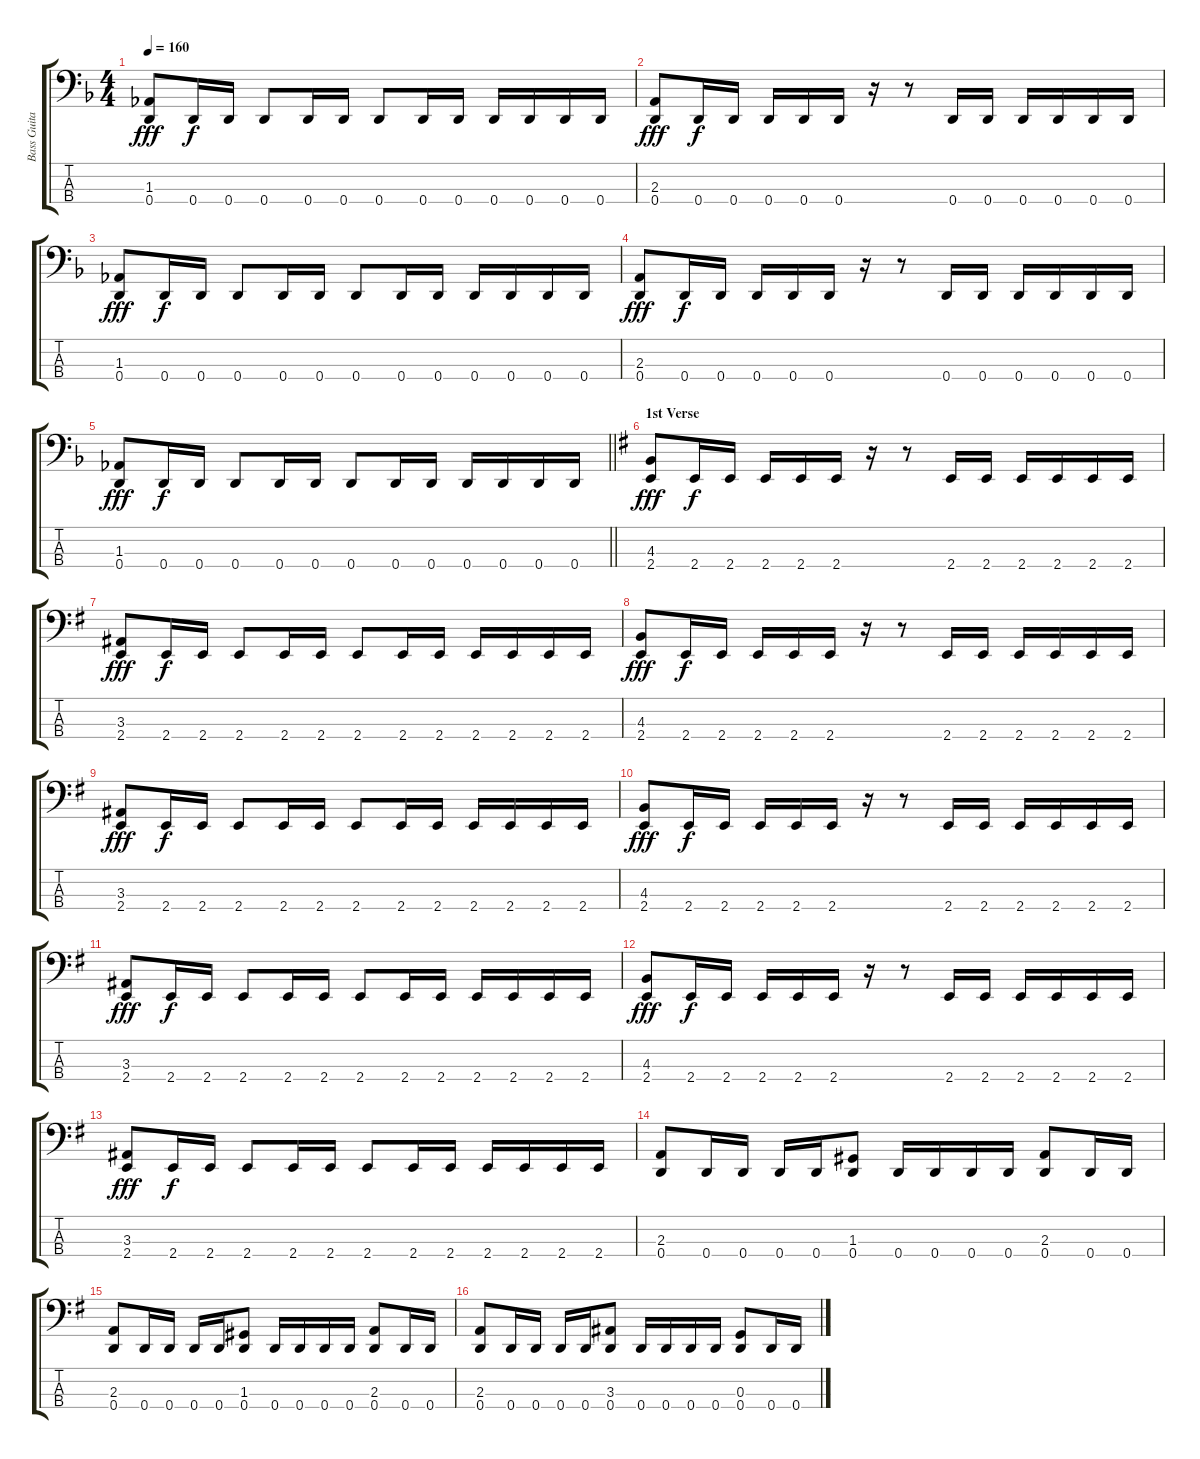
\track ("Bass Guitar" "Bass Guita") {instrument electricbassfinger}
\staff {score tabs}
\tuning (F2 C2 G1 D1) {hide}
\ts (4 4)
\tempo 160
\clef f4
\ks dminor
(1.3 0.4).8{dy fff} 0.4.16{dy f} 0.4.16 0.4.8 0.4.16 0.4.16 0.4.8 0.4.16 0.4.16 0.4.16 0.4.16 0.4.16 0.4.16 |
(2.3 0.4).8{dy fff} 0.4.16{dy f} 0.4.16 0.4.16 0.4.16 0.4.16 r.16 r.8 0.4.16 0.4.16 0.4.16 0.4.16 0.4.16 0.4.16 |
(1.3 0.4).8{dy fff} 0.4.16{dy f} 0.4.16 0.4.8 0.4.16 0.4.16 0.4.8 0.4.16 0.4.16 0.4.16 0.4.16 0.4.16 0.4.16 |
(2.3 0.4).8{dy fff} 0.4.16{dy f} 0.4.16 0.4.16 0.4.16 0.4.16 r.16 r.8 0.4.16 0.4.16 0.4.16 0.4.16 0.4.16 0.4.16 |
\barLineRight lightlight
(1.3 0.4).8{dy fff} 0.4.16{dy f} 0.4.16 0.4.8 0.4.16 0.4.16 0.4.8 0.4.16 0.4.16 0.4.16 0.4.16 0.4.16 0.4.16 |
\section ("" "1st Verse")
\ks eminor
(4.3 2.4).8{dy fff} 2.4.16{dy f} 2.4.16 2.4.16 2.4.16 2.4.16 r.16 r.8 2.4.16 2.4.16 2.4.16 2.4.16 2.4.16 2.4.16 |
(3.3 2.4).8{dy fff} 2.4.16{dy f} 2.4.16 2.4.8 2.4.16 2.4.16 2.4.8 2.4.16 2.4.16 2.4.16 2.4.16 2.4.16 2.4.16 |
(4.3 2.4).8{dy fff} 2.4.16{dy f} 2.4.16 2.4.16 2.4.16 2.4.16 r.16 r.8 2.4.16 2.4.16 2.4.16 2.4.16 2.4.16 2.4.16 |
(3.3 2.4).8{dy fff} 2.4.16{dy f} 2.4.16 2.4.8 2.4.16 2.4.16 2.4.8 2.4.16 2.4.16 2.4.16 2.4.16 2.4.16 2.4.16 |
(4.3 2.4).8{dy fff} 2.4.16{dy f} 2.4.16 2.4.16 2.4.16 2.4.16 r.16 r.8 2.4.16 2.4.16 2.4.16 2.4.16 2.4.16 2.4.16 |
(3.3 2.4).8{dy fff} 2.4.16{dy f} 2.4.16 2.4.8 2.4.16 2.4.16 2.4.8 2.4.16 2.4.16 2.4.16 2.4.16 2.4.16 2.4.16 |
(4.3 2.4).8{dy fff} 2.4.16{dy f} 2.4.16 2.4.16 2.4.16 2.4.16 r.16 r.8 2.4.16 2.4.16 2.4.16 2.4.16 2.4.16 2.4.16 |
(3.3 2.4).8{dy fff} 2.4.16{dy f} 2.4.16 2.4.8 2.4.16 2.4.16 2.4.8 2.4.16 2.4.16 2.4.16 2.4.16 2.4.16 2.4.16 |
(2.3 0.4).8 0.4.16 0.4.16 0.4.16 0.4.16 (1.3 0.4).8 0.4.16 0.4.16 0.4.16 0.4.16 (2.3 0.4).8 0.4.16 0.4.16 |
(2.3 0.4).8 0.4.16 0.4.16 0.4.16 0.4.16 (1.3 0.4).8 0.4.16 0.4.16 0.4.16 0.4.16 (2.3 0.4).8 0.4.16 0.4.16 |
(2.3 0.4).8 0.4.16 0.4.16 0.4.16 0.4.16 (3.3 0.4).8 0.4.16 0.4.16 0.4.16 0.4.16 (0.3 0.4).8 0.4.16 0.4.16
